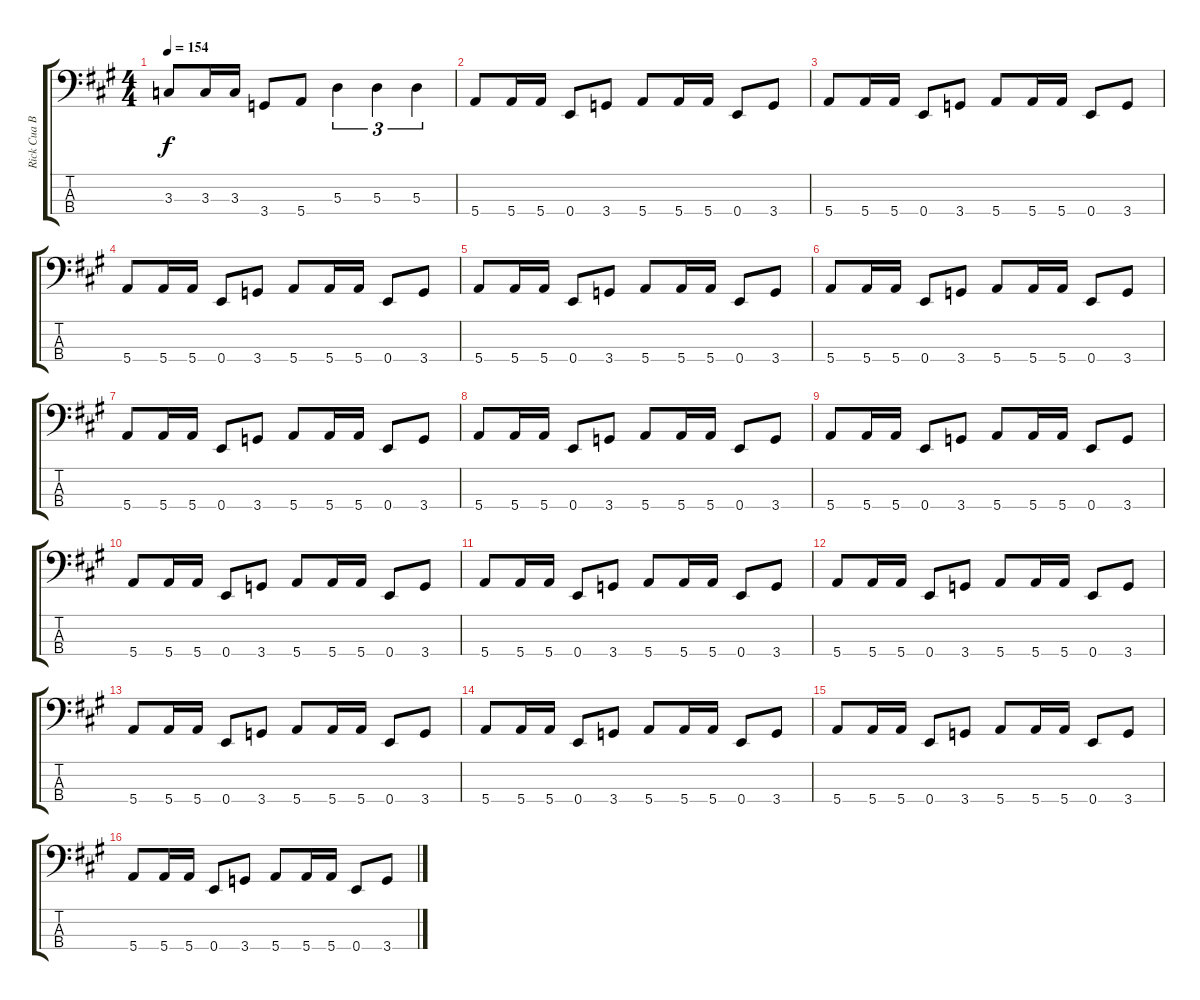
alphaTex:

\track ("Rick Cua Bass" "Rick Cua B") {instrument electricbassfinger}
\staff {score tabs}
\tuning (G2 D2 A1 E1) {hide}
\ts (4 4)
\tempo 154
\clef f4
\ks f#minor
3.3.8{dy f} 3.3.16 3.3.16 3.4.8 5.4.8 5.3.4{tu (3 2)} 5.3.4{tu (3 2)} 5.3.4{tu (3 2)} |
5.4.8 5.4.16 5.4.16 0.4.8 3.4.8 5.4.8 5.4.16 5.4.16 0.4.8 3.4.8 |
5.4.8 5.4.16 5.4.16 0.4.8 3.4.8 5.4.8 5.4.16 5.4.16 0.4.8 3.4.8 |
5.4.8 5.4.16 5.4.16 0.4.8 3.4.8 5.4.8 5.4.16 5.4.16 0.4.8 3.4.8 |
5.4.8 5.4.16 5.4.16 0.4.8 3.4.8 5.4.8 5.4.16 5.4.16 0.4.8 3.4.8 |
5.4.8 5.4.16 5.4.16 0.4.8 3.4.8 5.4.8 5.4.16 5.4.16 0.4.8 3.4.8 |
5.4.8 5.4.16 5.4.16 0.4.8 3.4.8 5.4.8 5.4.16 5.4.16 0.4.8 3.4.8 |
5.4.8 5.4.16 5.4.16 0.4.8 3.4.8 5.4.8 5.4.16 5.4.16 0.4.8 3.4.8 |
5.4.8 5.4.16 5.4.16 0.4.8 3.4.8 5.4.8 5.4.16 5.4.16 0.4.8 3.4.8 |
5.4.8 5.4.16 5.4.16 0.4.8 3.4.8 5.4.8 5.4.16 5.4.16 0.4.8 3.4.8 |
5.4.8 5.4.16 5.4.16 0.4.8 3.4.8 5.4.8 5.4.16 5.4.16 0.4.8 3.4.8 |
5.4.8 5.4.16 5.4.16 0.4.8 3.4.8 5.4.8 5.4.16 5.4.16 0.4.8 3.4.8 |
5.4.8 5.4.16 5.4.16 0.4.8 3.4.8 5.4.8 5.4.16 5.4.16 0.4.8 3.4.8 |
5.4.8 5.4.16 5.4.16 0.4.8 3.4.8 5.4.8 5.4.16 5.4.16 0.4.8 3.4.8 |
5.4.8 5.4.16 5.4.16 0.4.8 3.4.8 5.4.8 5.4.16 5.4.16 0.4.8 3.4.8 |
5.4.8 5.4.16 5.4.16 0.4.8 3.4.8 5.4.8 5.4.16 5.4.16 0.4.8 3.4.8
